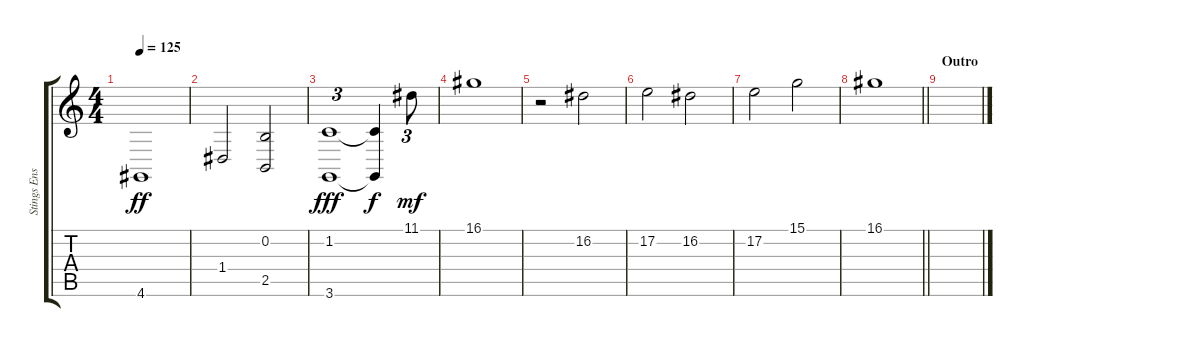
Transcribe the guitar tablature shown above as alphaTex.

\track ("Stings Ensemble 2" "Stings Ens") {instrument stringensemble1}
\staff {score tabs}
\tuning (E4 B3 G3 D3 A2 E2) {hide}
\ts (4 4)
\tempo 125
\clef g2
\ks c
4.6.1{dy ff} |
1.4.2 (0.2 2.5).2 |
(1.2 3.6).1{tu (3 2) dy fff} (1.2{t} 3.6{t}).4{dy f} 11.1.8{tu (3 2) dy mf} |
16.1.1 |
r.2 16.2.2 |
17.2.2 16.2.2 |
17.2.2 15.1.2 |
\barLineRight lightlight
16.1.1 |
\section ("" "Outro")
